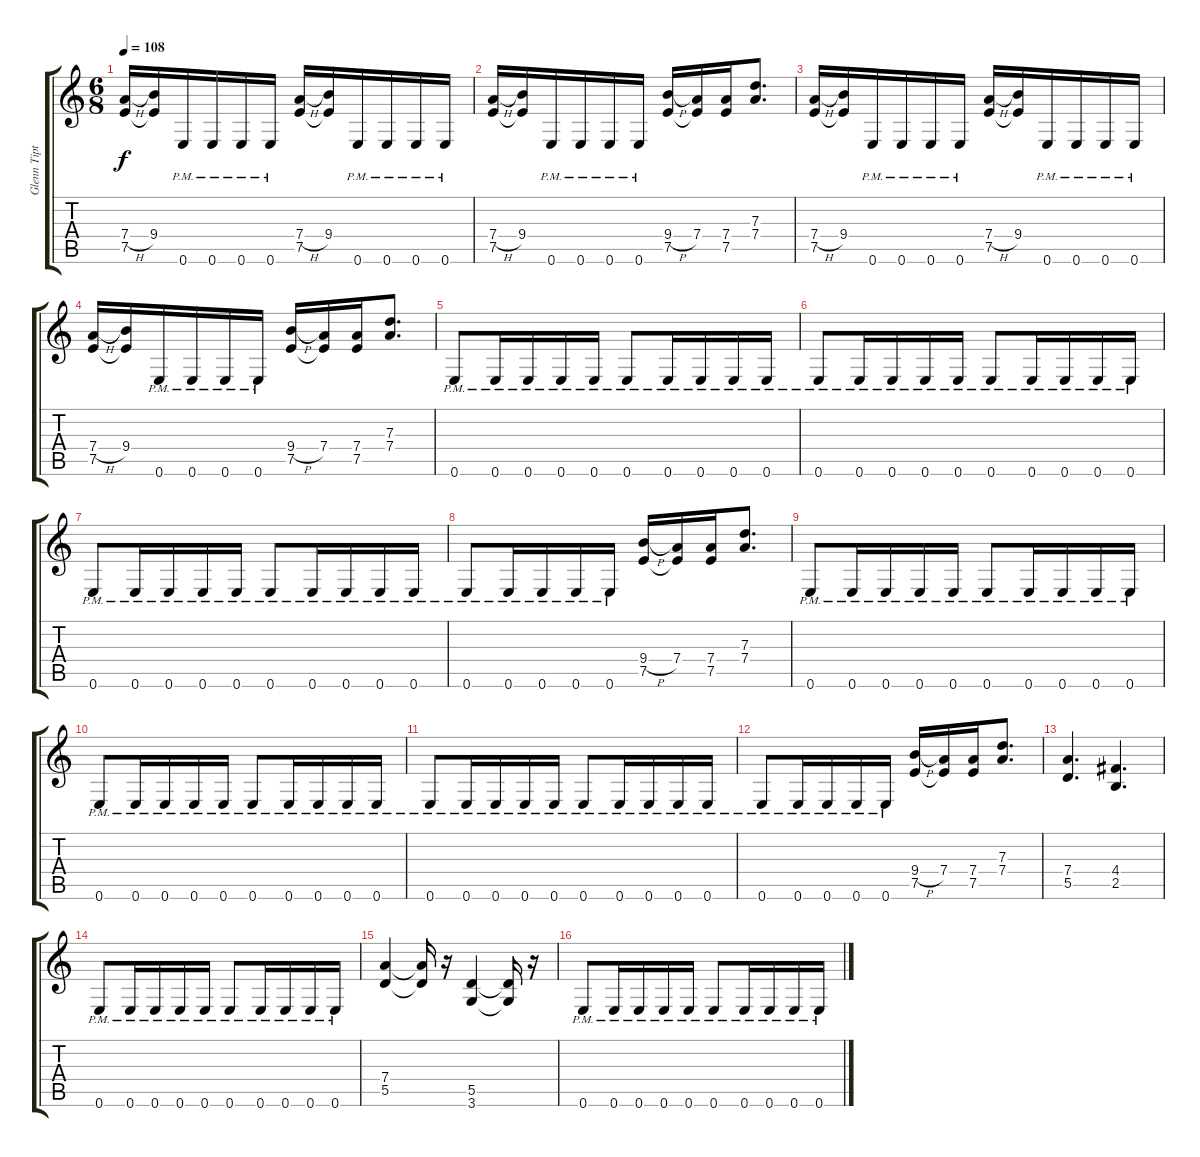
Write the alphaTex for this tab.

\track ("Glenn Tipton" "Glenn Tipt") {instrument distortionguitar}
\staff {score tabs}
\tuning (E4 B3 G3 D3 A2 E2) {hide}
\ts (6 8)
\tempo 108
\clef g2
\ks c
(7.4{h} 7.5).16{dy f} (9.4 7.5{t}).16 0.6{pm}.16 0.6{pm}.16 0.6{pm}.16 0.6{pm}.16 (7.4{h} 7.5).16 (9.4 7.5{t}).16 0.6{pm}.16 0.6{pm}.16 0.6{pm}.16 0.6{pm}.16 |
(7.4{h} 7.5).16 (9.4 7.5{t}).16 0.6{pm}.16 0.6{pm}.16 0.6{pm}.16 0.6{pm}.16 (9.4{h} 7.5).16 (7.4 7.5{t}).16 (7.4 7.5).16 (7.3 7.4).8{d} |
(7.4{h} 7.5).16 (9.4 7.5{t}).16 0.6{pm}.16 0.6{pm}.16 0.6{pm}.16 0.6{pm}.16 (7.4{h} 7.5).16 (9.4 7.5{t}).16 0.6{pm}.16 0.6{pm}.16 0.6{pm}.16 0.6{pm}.16 |
(7.4{h} 7.5).16 (9.4 7.5{t}).16 0.6{pm}.16 0.6{pm}.16 0.6{pm}.16 0.6{pm}.16 (9.4{h} 7.5).16 (7.4 7.5{t}).16 (7.4 7.5).16 (7.3 7.4).8{d} |
0.6{pm}.8{volume 14 balance 15} 0.6{pm}.16 0.6{pm}.16 0.6{pm}.16 0.6{pm}.16 0.6{pm}.8 0.6{pm}.16 0.6{pm}.16 0.6{pm}.16 0.6{pm}.16 |
0.6{pm}.8 0.6{pm}.16 0.6{pm}.16 0.6{pm}.16 0.6{pm}.16 0.6{pm}.8 0.6{pm}.16 0.6{pm}.16 0.6{pm}.16 0.6{pm}.16 |
0.6{pm}.8 0.6{pm}.16 0.6{pm}.16 0.6{pm}.16 0.6{pm}.16 0.6{pm}.8 0.6{pm}.16 0.6{pm}.16 0.6{pm}.16 0.6{pm}.16 |
0.6{pm}.8 0.6{pm}.16 0.6{pm}.16 0.6{pm}.16 0.6{pm}.16 (9.4{h} 7.5).16 (7.4 7.5{t}).16 (7.4 7.5).16 (7.3 7.4).8{d} |
0.6{pm}.8 0.6{pm}.16 0.6{pm}.16 0.6{pm}.16 0.6{pm}.16 0.6{pm}.8 0.6{pm}.16 0.6{pm}.16 0.6{pm}.16 0.6{pm}.16 |
0.6{pm}.8 0.6{pm}.16 0.6{pm}.16 0.6{pm}.16 0.6{pm}.16 0.6{pm}.8 0.6{pm}.16 0.6{pm}.16 0.6{pm}.16 0.6{pm}.16 |
0.6{pm}.8 0.6{pm}.16 0.6{pm}.16 0.6{pm}.16 0.6{pm}.16 0.6{pm}.8 0.6{pm}.16 0.6{pm}.16 0.6{pm}.16 0.6{pm}.16 |
0.6{pm}.8 0.6{pm}.16 0.6{pm}.16 0.6{pm}.16 0.6{pm}.16 (9.4{h} 7.5).16 (7.4 7.5{t}).16 (7.4 7.5).16 (7.3 7.4).8{d} |
(7.4 5.5).4{d} (4.4 2.5).4{d} |
0.6{pm}.8 0.6{pm}.16 0.6{pm}.16 0.6{pm}.16 0.6{pm}.16 0.6{pm}.8 0.6{pm}.16 0.6{pm}.16 0.6{pm}.16 0.6{pm}.16 |
(7.4 5.5).4 (7.4{t} 5.5{t}).16 r.16 (5.5 3.6).4 (5.5{t} 3.6{t}).16 r.16 |
0.6{pm}.8 0.6{pm}.16 0.6{pm}.16 0.6{pm}.16 0.6{pm}.16 0.6{pm}.8 0.6{pm}.16 0.6{pm}.16 0.6{pm}.16 0.6{pm}.16
